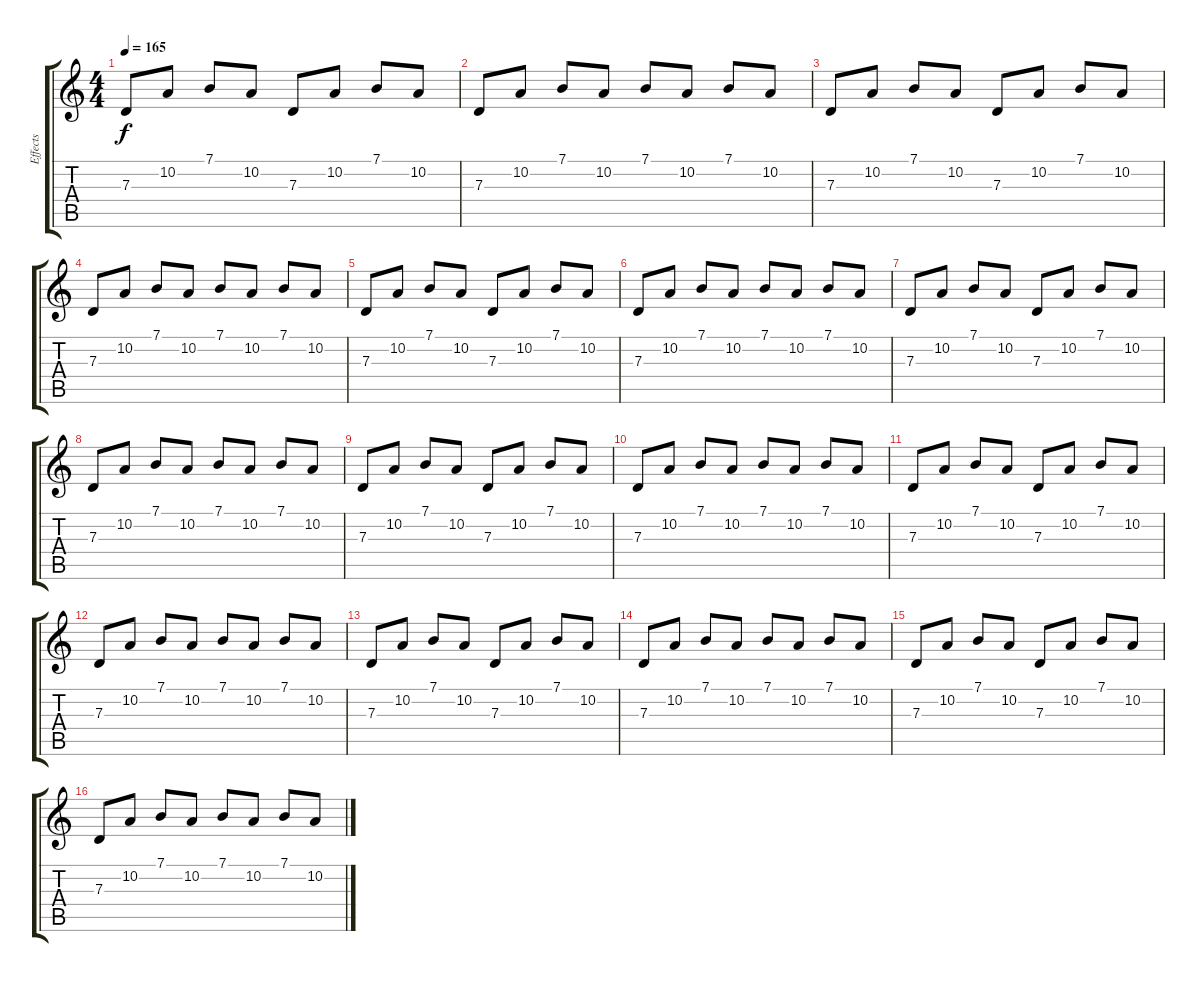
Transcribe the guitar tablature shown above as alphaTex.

\track ("Effects" "Effects") {instrument pad1newage}
\staff {score tabs}
\tuning (E4 B3 G3 D3 A2 D2) {hide}
\ts (4 4)
\tempo 165
\clef g2
\ks c
7.3.8{dy f} 10.2.8 7.1.8 10.2.8 7.3.8 10.2.8 7.1.8 10.2.8 |
7.3.8 10.2.8 7.1.8 10.2.8 7.1.8 10.2.8 7.1.8 10.2.8 |
7.3.8 10.2.8 7.1.8 10.2.8 7.3.8 10.2.8 7.1.8 10.2.8 |
7.3.8 10.2.8 7.1.8 10.2.8 7.1.8 10.2.8 7.1.8 10.2.8 |
7.3.8 10.2.8 7.1.8 10.2.8 7.3.8 10.2.8 7.1.8 10.2.8 |
7.3.8 10.2.8 7.1.8 10.2.8 7.1.8 10.2.8 7.1.8 10.2.8 |
7.3.8 10.2.8 7.1.8 10.2.8 7.3.8 10.2.8 7.1.8 10.2.8 |
7.3.8 10.2.8 7.1.8 10.2.8 7.1.8 10.2.8 7.1.8 10.2.8 |
7.3.8 10.2.8 7.1.8 10.2.8 7.3.8 10.2.8 7.1.8 10.2.8 |
7.3.8 10.2.8 7.1.8 10.2.8 7.1.8 10.2.8 7.1.8 10.2.8 |
7.3.8 10.2.8 7.1.8 10.2.8 7.3.8 10.2.8 7.1.8 10.2.8 |
7.3.8 10.2.8 7.1.8 10.2.8 7.1.8 10.2.8 7.1.8 10.2.8 |
7.3.8 10.2.8 7.1.8 10.2.8 7.3.8 10.2.8 7.1.8 10.2.8 |
7.3.8 10.2.8 7.1.8 10.2.8 7.1.8 10.2.8 7.1.8 10.2.8 |
7.3.8 10.2.8 7.1.8 10.2.8 7.3.8 10.2.8 7.1.8 10.2.8 |
7.3.8 10.2.8 7.1.8 10.2.8 7.1.8 10.2.8 7.1.8 10.2.8
